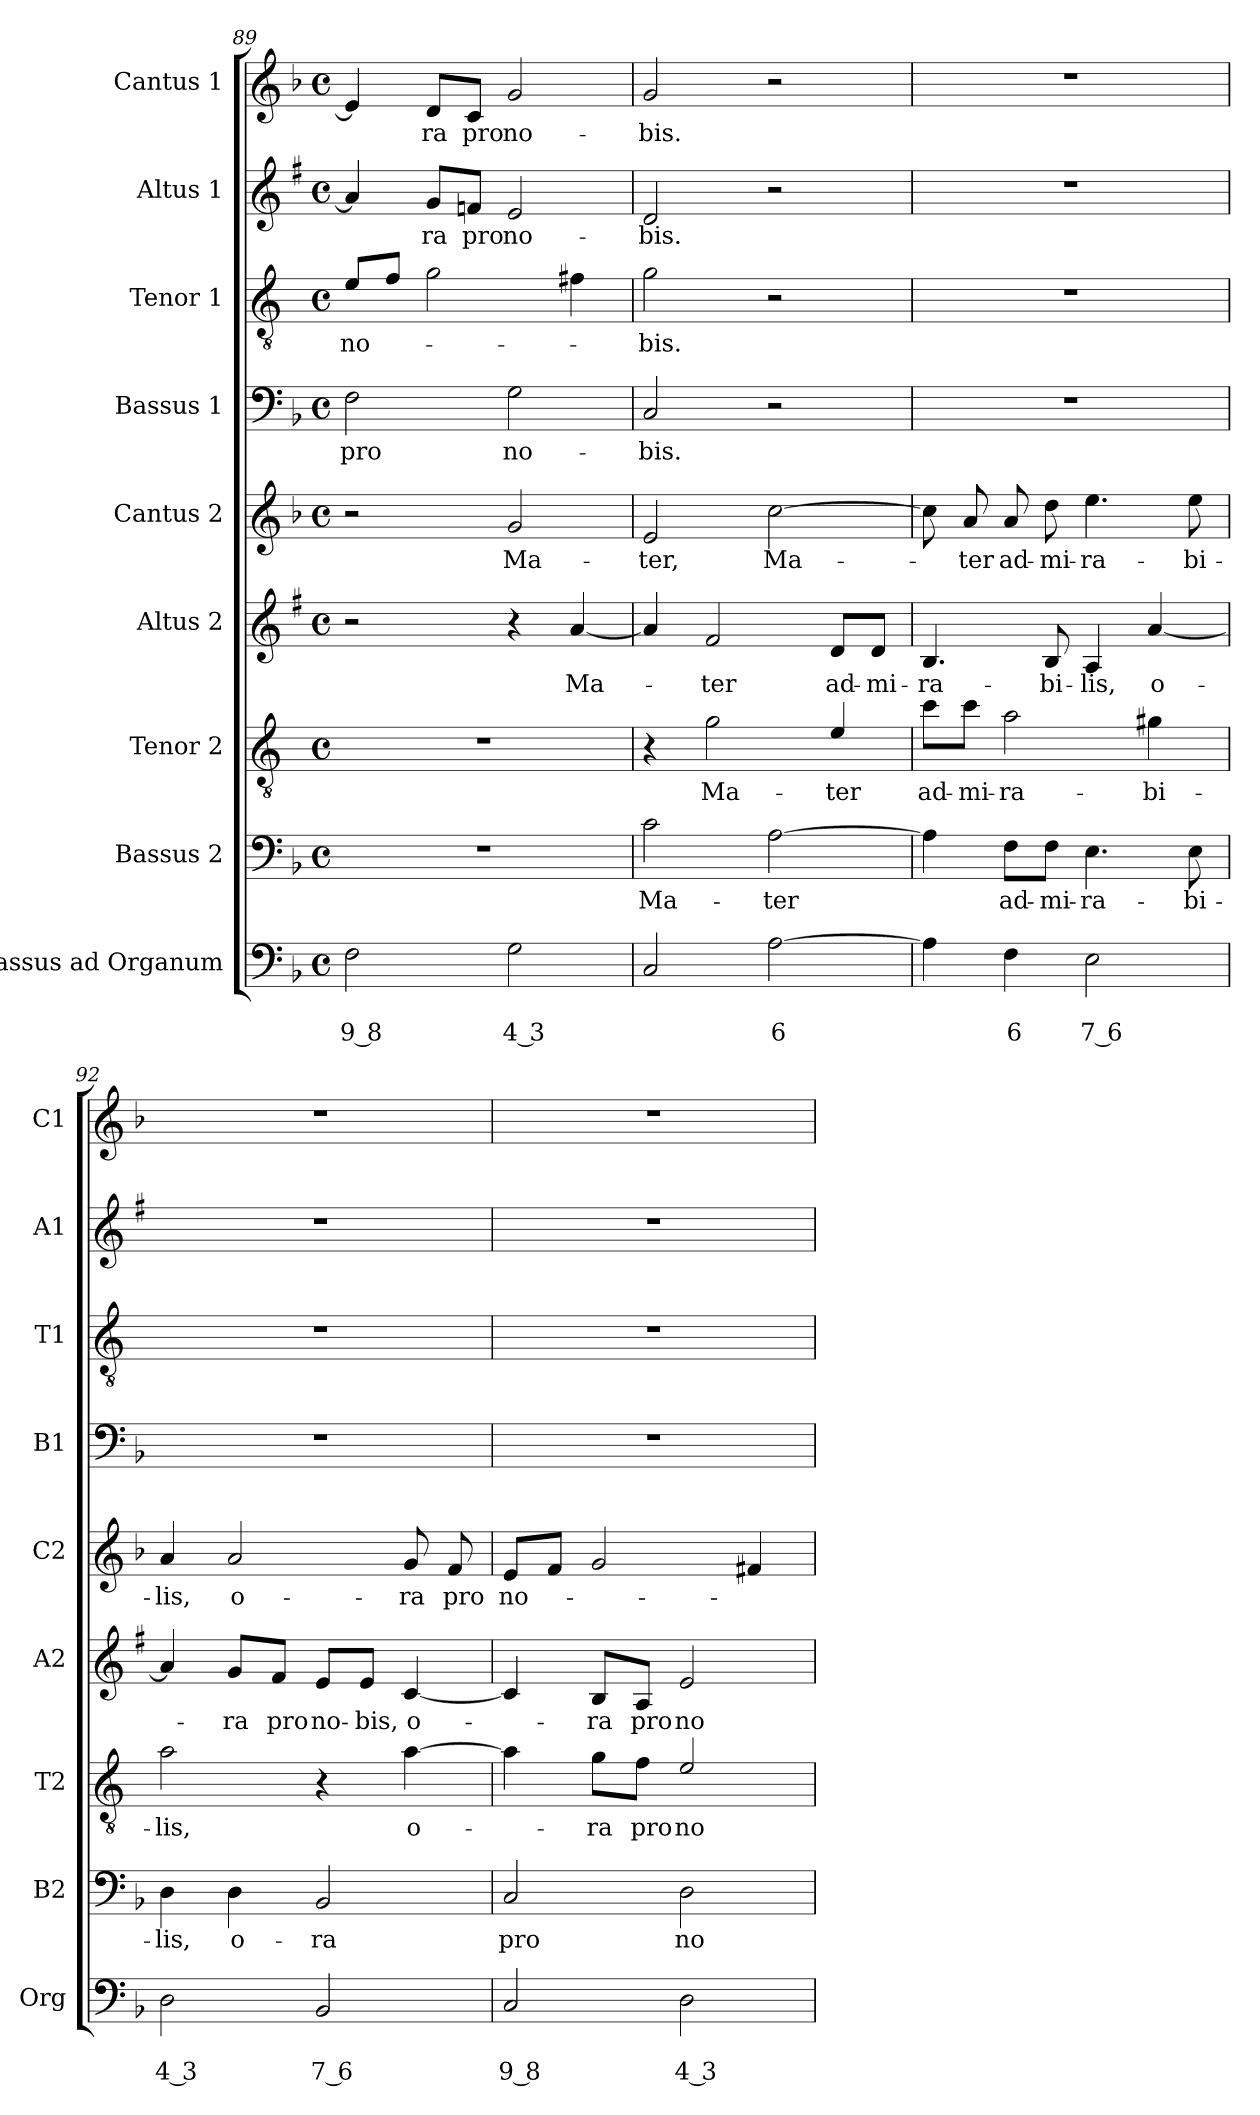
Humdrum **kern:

**kern	**text	**text	**kern	**text	**kern	**text	**kern	**text	**kern	**text	**kern	**text	**kern	**text	**kern	**text	**kern	**text
*part9	*part9	*part9	*part8	*part8	*part7	*part7	*part6	*part6	*part5	*part5	*part4	*part4	*part3	*part3	*part2	*part2	*part1	*part1
*staff9	*staff9	*staff9	*staff8	*staff8	*staff7	*staff7	*staff6	*staff6	*staff5	*staff5	*staff4	*staff4	*staff3	*staff3	*staff2	*staff2	*staff1	*staff1
*I"Bassus ad Organum	*	*	*I"Bassus 2	*	*I"Tenor 2	*	*I"Altus 2	*	*I"Cantus 2	*	*I"Bassus 1	*	*I"Tenor 1	*	*I"Altus 1	*	*I"Cantus 1	*
*I'Org	*	*	*I'B2	*	*I'T2	*	*I'A2	*	*I'C2	*	*I'B1	*	*I'T1	*	*I'A1	*	*I'C1	*
*clefF4	*	*	*clefF4	*	*clefGv2	*	*clefG2	*	*clefG2	*	*clefF4	*	*clefGv2	*	*clefG2	*	*clefG2	*
*	*	*	*	*	*ITrd4c7	*	*ITrd1c2	*	*	*	*	*	*ITrd4c7	*	*ITrd1c2	*	*	*
*k[b-]	*	*	*k[b-]	*	*k[b-]	*	*k[b-]	*	*k[b-]	*	*k[b-]	*	*k[b-]	*	*k[b-]	*	*k[b-]	*
*F:	*	*	*F:	*	*F:	*	*F:	*	*F:	*	*F:	*	*F:	*	*F:	*	*F:	*
*M4/4	*	*	*M4/4	*	*M4/4	*	*M4/4	*	*M4/4	*	*M4/4	*	*M4/4	*	*M4/4	*	*M4/4	*
*met(c)	*	*	*met(c)	*	*met(c)	*	*met(c)	*	*met(c)	*	*met(c)	*	*met(c)	*	*met(c)	*	*met(c)	*
=89	=89	=89	=89	=89	=89	=89	=89	=89	=89	=89	=89	=89	=89	=89	=89	=89	=89	=89
!	!	!LO:LY:b	!	!	!	!	!	!	!	!	!	!LO:LY:b	!	!LO:LY:b	!	!	!	!
2F\	.	9 8	1r	.	1r	.	2r	.	2r	.	2F\	pro	8A/L	no-	4g/]	.	4e-/]	.
.	.	.	.	.	.	.	.	.	.	.	.	.	8B-/J	.	.	.	.	.
!	!	!	!	!	!	!	!	!	!	!	!	!	!	!	!	!LO:LY:b	!	!LO:LY:b
.	.	.	.	.	.	.	.	.	.	.	.	.	2c\	.	8f/L	-ra	8d/L	-ra
!	!	!	!	!	!	!	!	!	!	!	!	!	!	!	!	!LO:LY:b	!	!LO:LY:b
.	.	.	.	.	.	.	.	.	.	.	.	.	.	.	8e-X/J	pro	8c/J	pro
!	!	!LO:LY:b	!	!	!	!	!	!	!	!LO:LY:b	!	!LO:LY:b	!	!	!	!LO:LY:b	!	!LO:LY:b
2G\	.	4 3	.	.	.	.	4r	.	2g/	Ma-	2G\	no-	.	.	2d/	no-	2g/	no-
!	!	!	!	!	!	!	!	!LO:LY:b	!	!	!	!	!	!	!	!	!	!
.	.	.	.	.	.	.	[4g/	Ma-	.	.	.	.	4Bn\	.	.	.	.	.
=90	=90	=90	=90	=90	=90	=90	=90	=90	=90	=90	=90	=90	=90	=90	=90	=90	=90	=90
!	!	!	!	!LO:LY:b	!	!	!	!	!	!LO:LY:b	!	!LO:LY:b	!	!LO:LY:b	!	!LO:LY:b	!	!LO:LY:b
2C/	.	.	2c\	Ma-	4r	.	4g/]	.	2e/	-ter,	2C/	-bis.	2c\	-bis.	2c/	-bis.	2g/	-bis.
!	!	!	!	!	!	!LO:LY:b	!	!LO:LY:b	!	!	!	!	!	!	!	!	!	!
.	.	.	.	.	2c\	Ma-	2e/	-ter	.	.	.	.	.	.	.	.	.	.
!	!	!LO:LY:b	!	!LO:LY:b	!	!	!	!	!	!LO:LY:b	!	!	!	!	!	!	!	!
[2A\	.	6	[2A\	-ter	.	.	.	.	[2cc\	Ma-	2r	.	2r	.	2r	.	2r	.
!	!	!	!	!	!	!LO:LY:b	!	!LO:LY:b	!	!	!	!	!	!	!	!	!	!
.	.	.	.	.	4A/	-ter	8c/L	ad-	.	.	.	.	.	.	.	.	.	.
!	!	!	!	!	!	!	!	!LO:LY:b	!	!	!	!	!	!	!	!	!	!
.	.	.	.	.	.	.	8c/J	-mi-	.	.	.	.	.	.	.	.	.	.
!!LO:LB:g=z
=91	=91	=91	=91	=91	=91	=91	=91	=91	=91	=91	=91	=91	=91	=91	=91	=91	=91	=91
!	!	!	!	!	!	!LO:LY:b	!	!LO:LY:b	!	!	!	!	!	!	!	!	!	!
4A\]	.	.	4A\]	.	8f\L	ad-	4.A/	-ra-	8cc\]	.	1r	.	1r	.	1r	.	1r	.
!	!	!	!	!	!	!LO:LY:b	!	!	!	!LO:LY:b	!	!	!	!	!	!	!	!
.	.	.	.	.	8f\J	-mi-	.	.	8a/	-ter	.	.	.	.	.	.	.	.
!	!	!LO:LY:b	!	!LO:LY:b	!	!LO:LY:b	!	!	!	!LO:LY:b	!	!	!	!	!	!	!	!
4F\	.	6	8F\L	ad-	2d\	-ra-	.	.	8a/	ad-	.	.	.	.	.	.	.	.
!	!	!	!	!LO:LY:b	!	!	!	!LO:LY:b	!	!LO:LY:b	!	!	!	!	!	!	!	!
.	.	.	8F\J	-mi-	.	.	8A/	-bi-	8dd\	-mi-	.	.	.	.	.	.	.	.
!	!	!LO:LY:b	!	!LO:LY:b	!	!	!	!LO:LY:b	!	!LO:LY:b	!	!	!	!	!	!	!	!
2E\	.	7 6	4.E\	-ra-	.	.	4G/	-lis,	4.ee\	-ra-	.	.	.	.	.	.	.	.
!	!	!	!	!	!	!LO:LY:b	!	!LO:LY:b	!	!	!	!	!	!	!	!	!	!
.	.	.	.	.	4c#X\	-bi-	[4g/	o-	.	.	.	.	.	.	.	.	.	.
!	!	!	!	!LO:LY:b	!	!	!	!	!	!LO:LY:b	!	!	!	!	!	!	!	!
.	.	.	8E\	-bi-	.	.	.	.	8ee\	-bi-	.	.	.	.	.	.	.	.
=92	=92	=92	=92	=92	=92	=92	=92	=92	=92	=92	=92	=92	=92	=92	=92	=92	=92	=92
!	!	!LO:LY:b	!	!LO:LY:b	!	!LO:LY:b	!	!	!	!LO:LY:b	!	!	!	!	!	!	!	!
2D\	.	4 3	4D\	-lis,	2d\	-lis,	4g/]	.	4a/	-lis,	1r	.	1r	.	1r	.	1r	.
!	!	!	!	!LO:LY:b	!	!	!	!LO:LY:b	!	!LO:LY:b	!	!	!	!	!	!	!	!
.	.	.	4D\	o-	.	.	8f/L	-ra	2a/	o-	.	.	.	.	.	.	.	.
!	!	!	!	!	!	!	!	!LO:LY:b	!	!	!	!	!	!	!	!	!	!
.	.	.	.	.	.	.	8e/J	pro	.	.	.	.	.	.	.	.	.	.
!	!	!LO:LY:b	!	!LO:LY:b	!	!	!	!LO:LY:b	!	!	!	!	!	!	!	!	!	!
2BB-/	.	7 6	2BB-/	-ra	4r	.	8d/L	no-	.	.	.	.	.	.	.	.	.	.
!	!	!	!	!	!	!	!	!LO:LY:b	!	!	!	!	!	!	!	!	!	!
.	.	.	.	.	.	.	8d/J	-bis,	.	.	.	.	.	.	.	.	.	.
!	!	!	!	!	!	!LO:LY:b	!	!LO:LY:b	!	!LO:LY:b	!	!	!	!	!	!	!	!
.	.	.	.	.	[4d\	o-	[4B-/	o-	8g/	-ra	.	.	.	.	.	.	.	.
!	!	!	!	!	!	!	!	!	!	!LO:LY:b	!	!	!	!	!	!	!	!
.	.	.	.	.	.	.	.	.	8f/	pro	.	.	.	.	.	.	.	.
=93	=93	=93	=93	=93	=93	=93	=93	=93	=93	=93	=93	=93	=93	=93	=93	=93	=93	=93
!	!	!LO:LY:b	!	!LO:LY:b	!	!	!	!	!	!LO:LY:b	!	!	!	!	!	!	!	!
2C/	.	9 8	2C/	pro	4d\]	.	4B-/]	.	8e/L	no-	1r	.	1r	.	1r	.	1r	.
.	.	.	.	.	.	.	.	.	8f/J	.	.	.	.	.	.	.	.	.
!	!	!	!	!	!	!LO:LY:b	!	!LO:LY:b	!	!	!	!	!	!	!	!	!	!
.	.	.	.	.	8c\L	-ra	8A/L	-ra	2g/	.	.	.	.	.	.	.	.	.
!	!	!	!	!	!	!LO:LY:b	!	!LO:LY:b	!	!	!	!	!	!	!	!	!	!
.	.	.	.	.	8B-\J	pro	8G/J	pro	.	.	.	.	.	.	.	.	.	.
!	!	!LO:LY:b	!	!LO:LY:b	!	!LO:LY:b	!	!LO:LY:b	!	!	!	!	!	!	!	!	!	!
2D\	.	4 3	2D\	no-	2A/	no-	2d/	no-	.	.	.	.	.	.	.	.	.	.
.	.	.	.	.	.	.	.	.	4f#X/	.	.	.	.	.	.	.	.	.
=	=	=	=	=	=	=	=	=	=	=	=	=	=	=	=	=	=	=
*-	*-	*-	*-	*-	*-	*-	*-	*-	*-	*-	*-	*-	*-	*-	*-	*-	*-	*-
